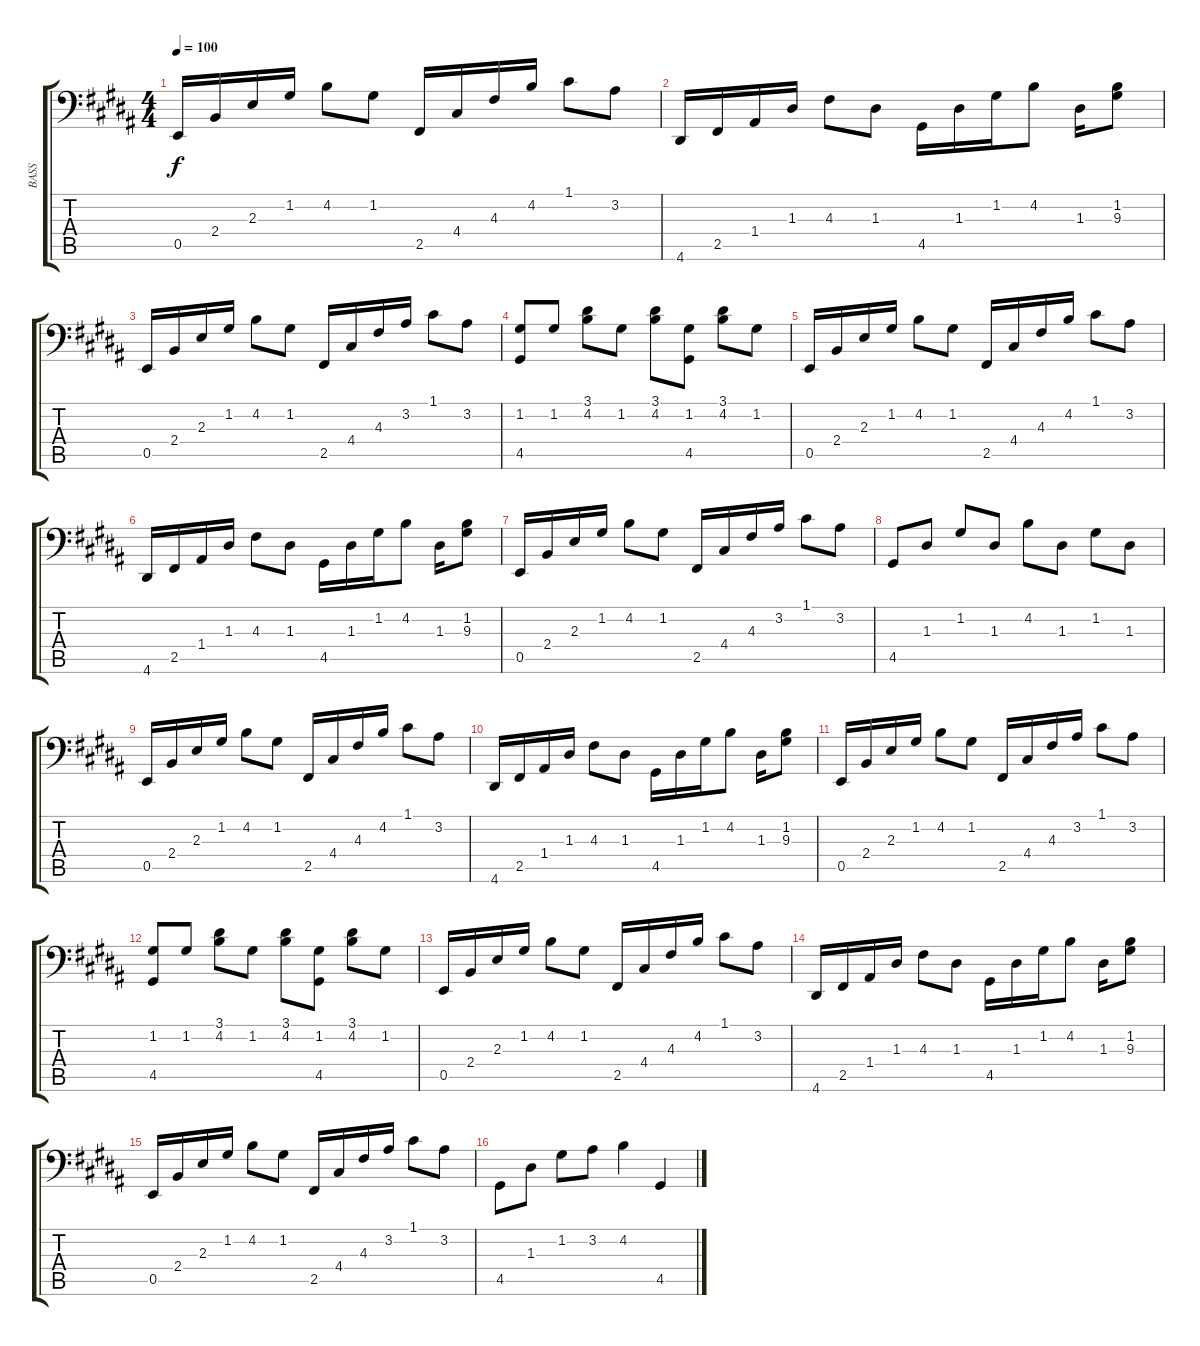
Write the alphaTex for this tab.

\track ("BASS" "BASS") {instrument electricbassfinger}
\staff {score tabs}
\tuning (C3 G2 D2 A1 E1 B0) {hide}
\ts (4 4)
\tempo 100
\clef f4
\ks b
0.5.16{dy f} 2.4.16 2.3.16 1.2.16 4.2.8 1.2.8 2.5.16{beam Up} 4.4.16{beam Up} 4.3.16{beam Up} 4.2.16{beam Up} 1.1.8 3.2.8 |
4.6.16 2.5.16 1.4.16 1.3.16 4.3.8 1.3.8 4.5.16 1.3.16 1.2.16 4.2.8 1.3.16 (1.2 9.3).8 |
0.5.16 2.4.16 2.3.16 1.2.16 4.2.8 1.2.8 2.5.16{beam Up} 4.4.16{beam Up} 4.3.16{beam Up} 3.2.16{beam Up} 1.1.8 3.2.8 |
(1.2 4.5).8 1.2.8 (3.1 4.2).8 1.2.8 (3.1 4.2).8 (1.2 4.5).8 (3.1 4.2).8 1.2.8 |
0.5.16 2.4.16 2.3.16 1.2.16 4.2.8 1.2.8 2.5.16{beam Up} 4.4.16{beam Up} 4.3.16{beam Up} 4.2.16{beam Up} 1.1.8 3.2.8 |
4.6.16 2.5.16 1.4.16 1.3.16 4.3.8 1.3.8 4.5.16 1.3.16 1.2.16 4.2.8 1.3.16 (1.2 9.3).8 |
0.5.16 2.4.16 2.3.16 1.2.16 4.2.8 1.2.8 2.5.16{beam Up} 4.4.16{beam Up} 4.3.16{beam Up} 3.2.16{beam Up} 1.1.8 3.2.8 |
4.5.8 1.3.8 1.2.8{beam Up} 1.3.8{beam Up} 4.2.8 1.3.8 1.2.8 1.3.8 |
0.5.16 2.4.16 2.3.16 1.2.16 4.2.8 1.2.8 2.5.16{beam Up} 4.4.16{beam Up} 4.3.16{beam Up} 4.2.16{beam Up} 1.1.8 3.2.8 |
4.6.16 2.5.16 1.4.16 1.3.16 4.3.8 1.3.8 4.5.16 1.3.16 1.2.16 4.2.8 1.3.16 (1.2 9.3).8 |
0.5.16 2.4.16 2.3.16 1.2.16 4.2.8 1.2.8 2.5.16{beam Up} 4.4.16{beam Up} 4.3.16{beam Up} 3.2.16{beam Up} 1.1.8 3.2.8 |
(1.2 4.5).8 1.2.8 (3.1 4.2).8 1.2.8 (3.1 4.2).8 (1.2 4.5).8 (3.1 4.2).8 1.2.8 |
0.5.16 2.4.16 2.3.16 1.2.16 4.2.8 1.2.8 2.5.16{beam Up} 4.4.16{beam Up} 4.3.16{beam Up} 4.2.16{beam Up} 1.1.8 3.2.8 |
4.6.16 2.5.16 1.4.16 1.3.16 4.3.8 1.3.8 4.5.16 1.3.16 1.2.16 4.2.8 1.3.16 (1.2 9.3).8 |
0.5.16 2.4.16 2.3.16 1.2.16 4.2.8 1.2.8 2.5.16{beam Up} 4.4.16{beam Up} 4.3.16{beam Up} 3.2.16{beam Up} 1.1.8 3.2.8 |
4.5.8{beam Down} 1.3.8{beam Down} 1.2.8 3.2.8 4.2.4 4.5.4
